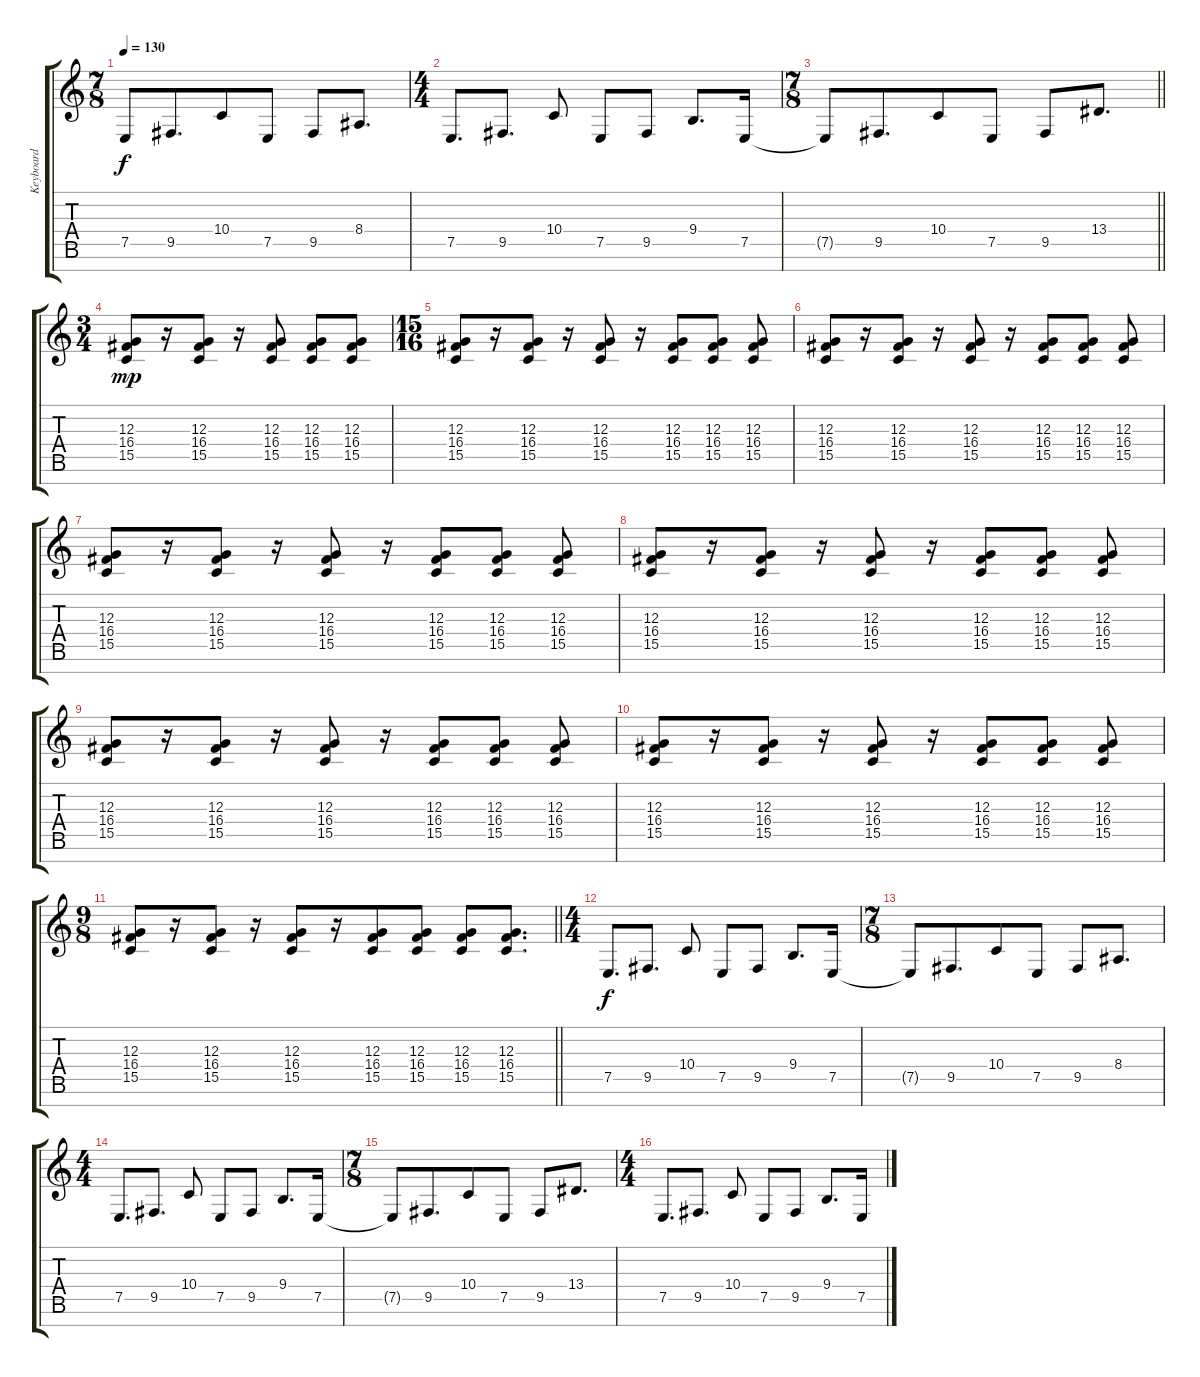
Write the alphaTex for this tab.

\track ("Keyboard" "Keyboard") {instrument lead2sawtooth}
\staff {score tabs}
\tuning (E4 B3 G3 D3 A2 E2 B1) {hide}
\ts (7 8)
\tempo 130
\clef g2
\ks c
7.5{t}.8{dy f} 9.5.8{d} 10.4.8 7.5.8 9.5.8 8.4.8{d} |
\ts (4 4)
7.5.8{d} 9.5.8{d} 10.4.8 7.5.8 9.5.8 9.4.8{d} 7.5.16 |
\ts (7 8)
\barLineRight lightlight
7.5{t}.8 9.5.8{d} 10.4.8 7.5.8 9.5.8 13.4.8{d} |
\ts (3 4)
(12.3 16.4 15.5).8{dy mp} r.16 (12.3 16.4 15.5).8 r.16 (12.3 16.4 15.5).8 (12.3 16.4 15.5).8 (12.3 16.4 15.5).8 |
\ts (15 16)
(12.3 16.4 15.5).8 r.16 (12.3 16.4 15.5).8 r.16 (12.3 16.4 15.5).8 r.16 (12.3 16.4 15.5).8 (12.3 16.4 15.5).8 (12.3 16.4 15.5).8 |
(12.3 16.4 15.5).8 r.16 (12.3 16.4 15.5).8 r.16 (12.3 16.4 15.5).8 r.16 (12.3 16.4 15.5).8 (12.3 16.4 15.5).8 (12.3 16.4 15.5).8 |
(12.3 16.4 15.5).8 r.16 (12.3 16.4 15.5).8 r.16 (12.3 16.4 15.5).8 r.16 (12.3 16.4 15.5).8 (12.3 16.4 15.5).8 (12.3 16.4 15.5).8 |
(12.3 16.4 15.5).8 r.16 (12.3 16.4 15.5).8 r.16 (12.3 16.4 15.5).8 r.16 (12.3 16.4 15.5).8 (12.3 16.4 15.5).8 (12.3 16.4 15.5).8 |
(12.3 16.4 15.5).8 r.16 (12.3 16.4 15.5).8 r.16 (12.3 16.4 15.5).8 r.16 (12.3 16.4 15.5).8 (12.3 16.4 15.5).8 (12.3 16.4 15.5).8 |
(12.3 16.4 15.5).8 r.16 (12.3 16.4 15.5).8 r.16 (12.3 16.4 15.5).8 r.16 (12.3 16.4 15.5).8 (12.3 16.4 15.5).8 (12.3 16.4 15.5).8 |
\ts (9 8)
\barLineRight lightlight
(12.3 16.4 15.5).8 r.16 (12.3 16.4 15.5).8 r.16 (12.3 16.4 15.5).8 r.16 (12.3 16.4 15.5).8 (12.3 16.4 15.5).8 (12.3 16.4 15.5).8 (12.3 16.4 15.5).8{d} |
\ts (4 4)
7.5.8{d dy f} 9.5.8{d} 10.4.8 7.5.8 9.5.8 9.4.8{d} 7.5.16 |
\ts (7 8)
7.5{t}.8 9.5.8{d} 10.4.8 7.5.8 9.5.8 8.4.8{d} |
\ts (4 4)
7.5.8{d} 9.5.8{d} 10.4.8 7.5.8 9.5.8 9.4.8{d} 7.5.16 |
\ts (7 8)
7.5{t}.8 9.5.8{d} 10.4.8 7.5.8 9.5.8 13.4.8{d} |
\ts (4 4)
7.5.8{d} 9.5.8{d} 10.4.8 7.5.8 9.5.8 9.4.8{d} 7.5.16
